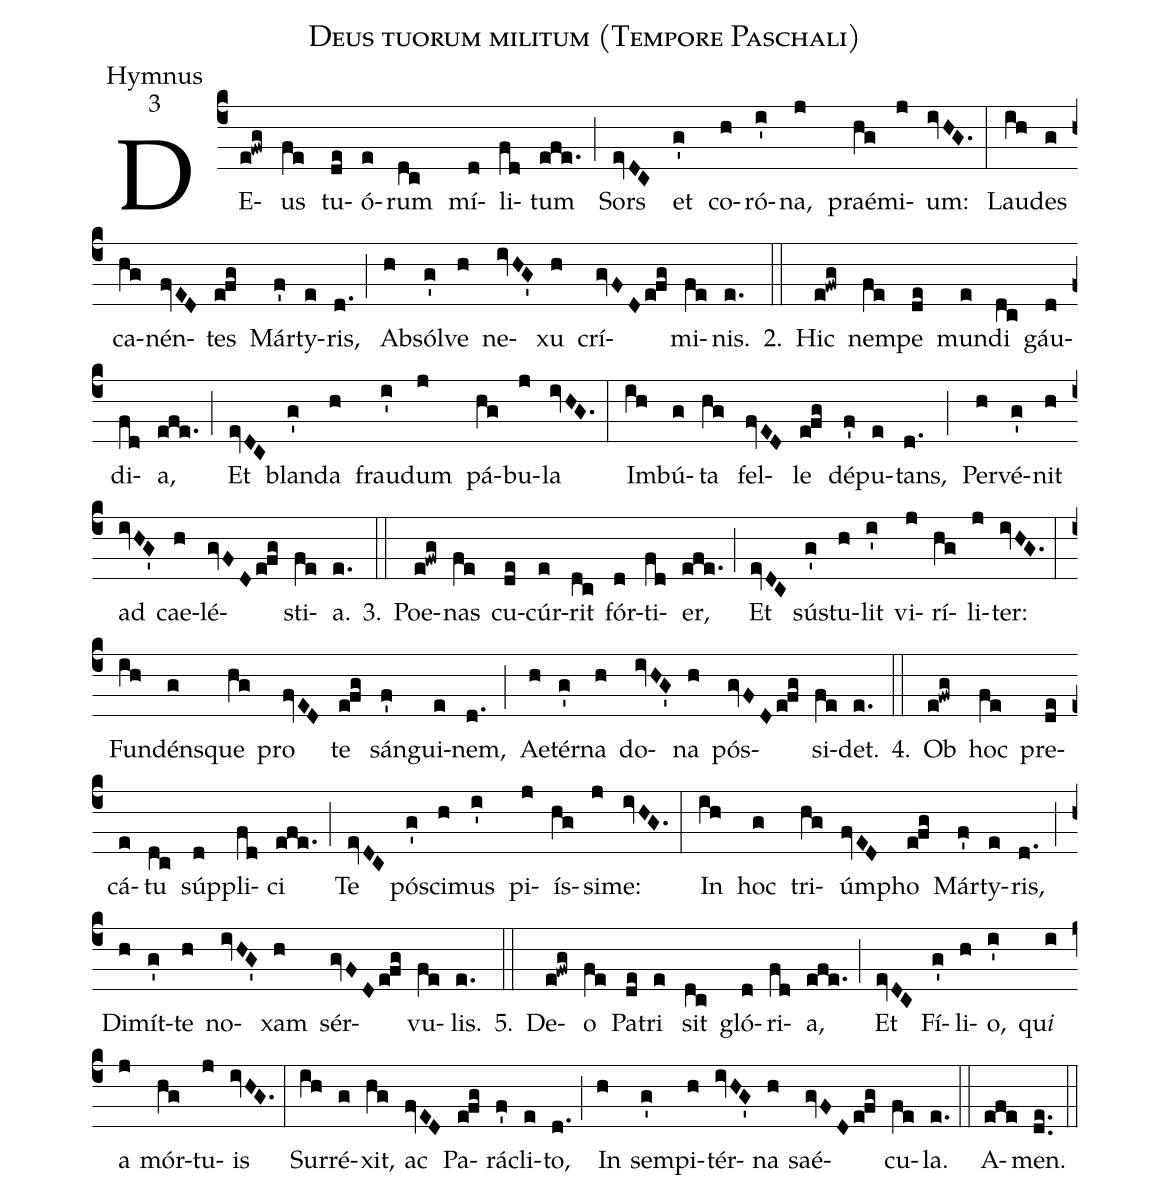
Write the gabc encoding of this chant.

name:Deus tuorum militum (Tempore Paschali);
office-part:Hymnus;
mode:3;
%%
(c4) DE(e!fwg)us(fe) tu(de)ó(e)rum(dc) mí(d)li(fd)tum(efe.) (;) Sors(evDC) et(g') co(h)ró(i')na,(j) praé(hg)mi(j)um:(ivHG.) (:) Lau(ih)des(g) ca(hg)nén(fvED)tes(e!fg) Már(f')ty(e)ris,(d.) (;) Ab(h)sól(g')ve(h) ne(ivHG')xu(h) crí(gvFD/e!fg)mi(fe)nis.(e.) 2.(::) Hic(e!fwg) nem(fe)pe(de) mun(e)di(dc) gáu(d)di(fd)a,(efe.) (;) Et(evDC) blan(g')da(h) frau(i')dum(j) pá(hg)bu(j)la(ivHG.) (:) Im(ih)bú(g)ta(hg) fel(fvED)le(e!fg) dé(f')pu(e)tans,(d.) (;) Per(h)vé(g')nit(h) ad(ivHG') cae(h)lé(gvFD/e!fg)sti(fe)a.(e.) 3.(::) Poe(e!fwg)nas(fe) cu(de)cúr(e)rit(dc) fór(d)ti(fd)er,(efe.) (;) Et(evDC) sú(g')stu(h)lit(i') vi(j)rí(hg)li(j)ter:(ivHG.) (:) Fun(ih)dén(g)sque(hg) pro(fvED) te(e!fg) sán(f')gui(e)nem,(d.) (;) Ae(h)tér(g')na(h) do(ivHG')na(h) pós(gvFD/e!fg)si(fe)det.(e.) 4.(::) Ob(e!fwg) hoc(fe) pre(de)cá(e)tu(dc) súp(d)pli(fd)ci(efe.) (;) Te(evDC) pó(g')sci(h)mus(i') pi(j)ís(hg)si(j)me:(ivHG.) (:) In(ih) hoc(g) tri(hg)úm(fvED)pho(e!fg) Már(f')ty(e)ris,(d.) (;) Di(h)mít(g')te(h) no(ivHG')xam(h) sér(gvFD/e!fg)vu(fe)lis.(e.) 5.(::) De(e!fwg)o(fe) Pa(de)tri(e) sit(dc) gló(d)ri(fd)a,(efe.) (;) Et(evDC) Fí(g')li(h)o,(i') qu<i>i</i>(i) a(j) mór(hg)tu(j)is(ivHG.) (:) Sur(ih)ré(g)xit,(hg) ac(fvED) Pa(e!fg)rá(f')cli(e)to,(d.) (;) In(h) sem(g')pi(h)tér(ivHG')na(h) saé(gvFD/e!fg)cu(fe)la.(e.) (::) A(efe)men.(de..) (::)
